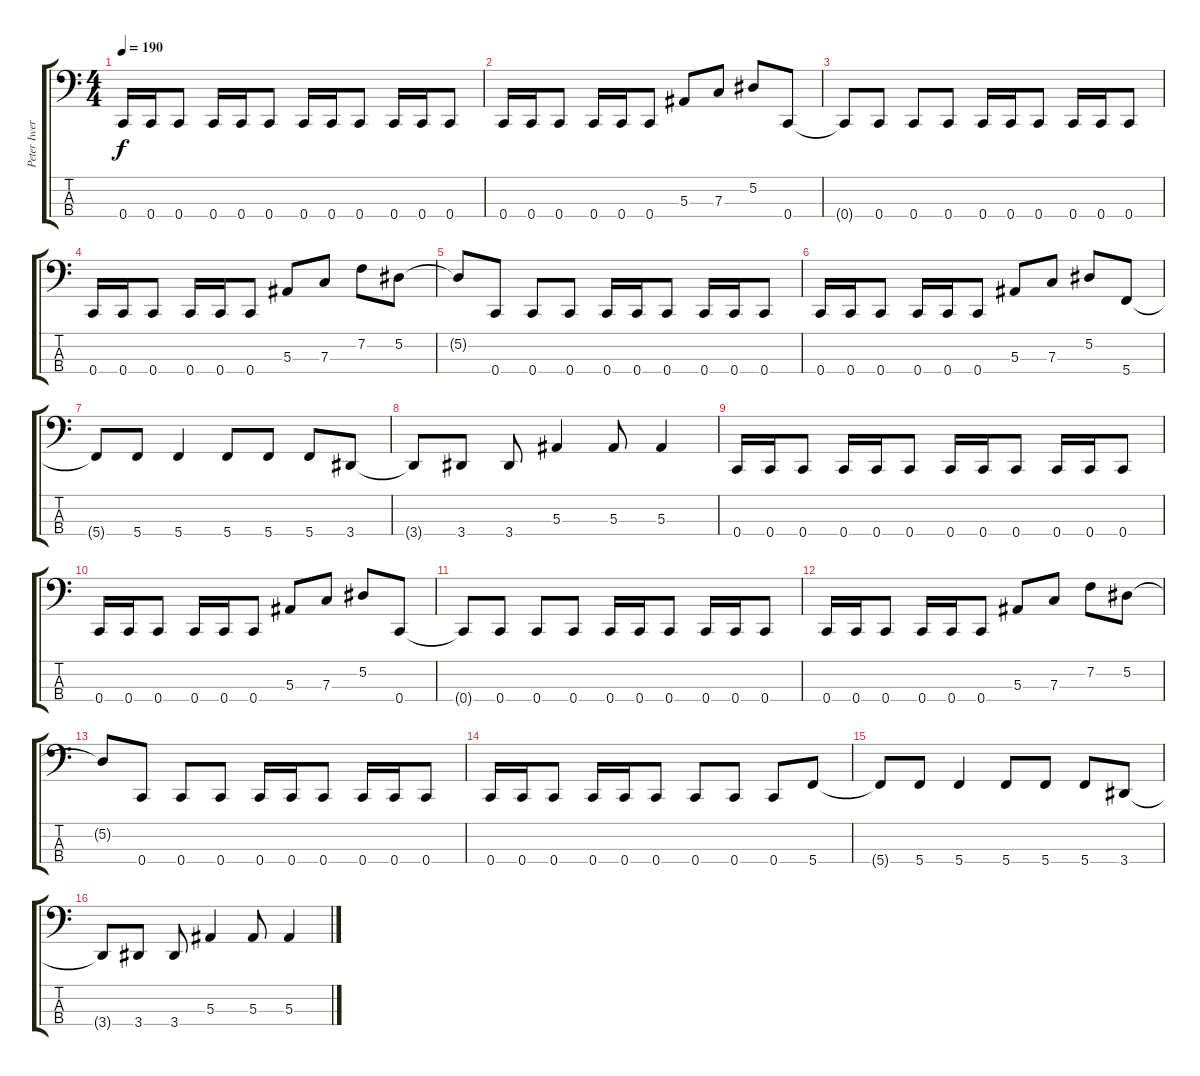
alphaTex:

\track ("Peter Iwers" "Peter Iwer") {instrument electricbasspick}
\staff {score tabs}
\tuning (Eb2 Bb1 F1 C1) {hide}
\ts (4 4)
\tempo 190
\clef f4
\ks c
0.4.16{dy f instrument electricbasspick} 0.4.16 0.4.8 0.4.16 0.4.16 0.4.8 0.4.16 0.4.16 0.4.8 0.4.16 0.4.16 0.4.8 |
0.4.16 0.4.16 0.4.8 0.4.16 0.4.16 0.4.8 5.3.8 7.3.8 5.2.8 0.4.8 |
0.4{t}.8 0.4.8 0.4.8 0.4.8 0.4.16 0.4.16 0.4.8 0.4.16 0.4.16 0.4.8 |
0.4.16 0.4.16 0.4.8 0.4.16 0.4.16 0.4.8 5.3.8 7.3.8 7.2.8 5.2.8 |
5.2{t}.8 0.4.8 0.4.8 0.4.8 0.4.16 0.4.16 0.4.8 0.4.16 0.4.16 0.4.8 |
0.4.16 0.4.16 0.4.8 0.4.16 0.4.16 0.4.8 5.3.8 7.3.8 5.2.8 5.4.8 |
5.4{t}.8 5.4.8 5.4.4 5.4.8 5.4.8 5.4.8 3.4.8 |
3.4{t}.8 3.4.8 3.4.8 5.3.4 5.3.8 5.3.4 |
0.4.16 0.4.16 0.4.8 0.4.16 0.4.16 0.4.8 0.4.16 0.4.16 0.4.8 0.4.16 0.4.16 0.4.8 |
0.4.16 0.4.16 0.4.8 0.4.16 0.4.16 0.4.8 5.3.8 7.3.8 5.2.8 0.4.8 |
0.4{t}.8 0.4.8 0.4.8 0.4.8 0.4.16 0.4.16 0.4.8 0.4.16 0.4.16 0.4.8 |
0.4.16 0.4.16 0.4.8 0.4.16 0.4.16 0.4.8 5.3.8 7.3.8 7.2.8 5.2.8 |
5.2{t}.8 0.4.8 0.4.8 0.4.8 0.4.16 0.4.16 0.4.8 0.4.16 0.4.16 0.4.8 |
0.4.16 0.4.16 0.4.8 0.4.16 0.4.16 0.4.8 0.4.8 0.4.8 0.4.8 5.4.8 |
5.4{t}.8 5.4.8 5.4.4 5.4.8 5.4.8 5.4.8 3.4.8 |
3.4{t}.8 3.4.8 3.4.8 5.3.4 5.3.8 5.3.4
